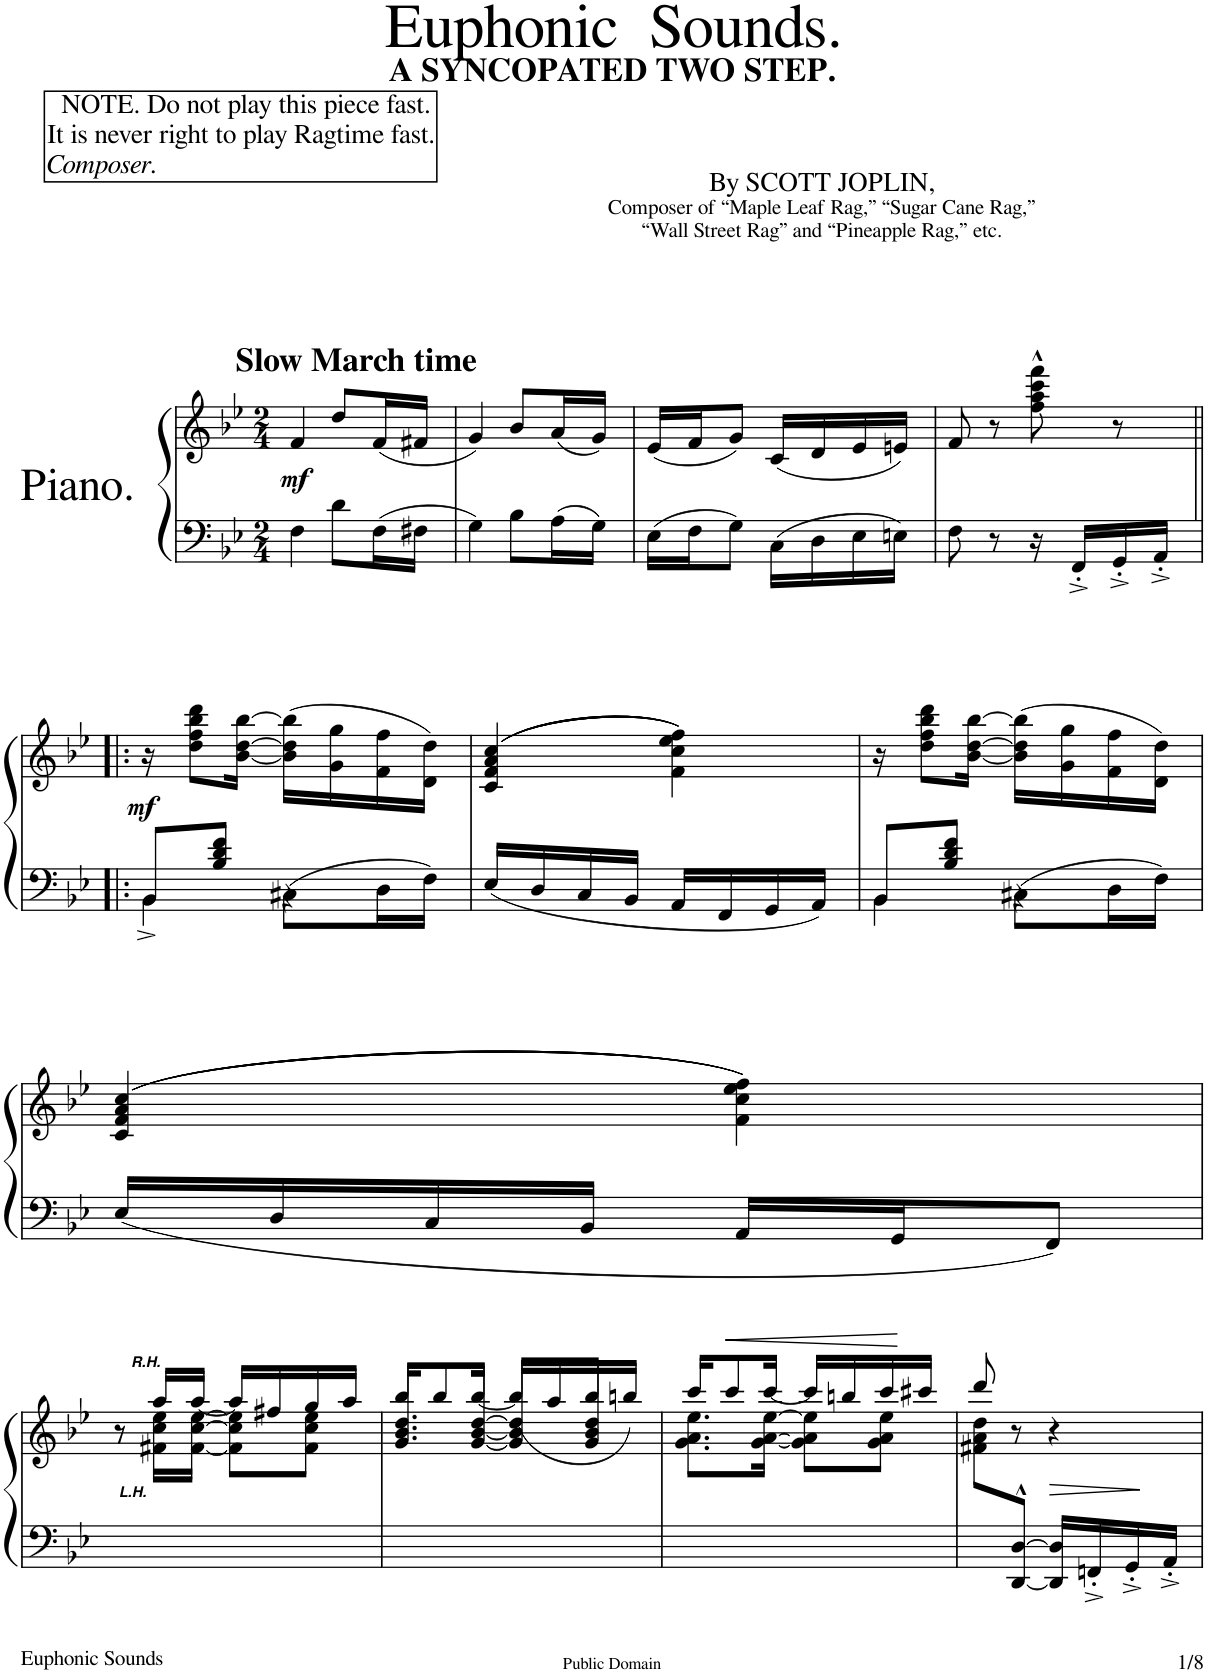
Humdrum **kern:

**kern	**kern	**dynam
*part1	*part1	*part1
*staff2	*staff1	*staff1/2
*I"Piano.	*	*
*I'Pno	*	*
*clefF4	*clefG2	*
*k[b-e-]	*k[b-e-]	*
*B-:	*B-:	*
*M2/4	*M2/4	*
=1	=1	=1
!	!LO:TX:a:B:t=Slow March time	!
!	!	!LO:DY:b
4F\	4f/	mf
8d\L	8dd/L	.
16F\L	(16f/L	.
16F#X\JJ	16f#X/JJ	.
=2	=2	=2
4G\	4g/)	.
8B-\L	8b-/L	.
16A\L	(16a/L	.
16G\JJ	16g/JJ)	.
=3	=3	=3
16E-\LL	(16e-/LL	.
16F\J	16f/J	.
8G\J	8g/J)	.
16C\LL	(16c/LL	.
16D\	16d/	.
16E-\	16e-/	.
16En\JJ	16en/JJ)	.
=4	=4	=4
8F\	8f/	.
8r	8r	.
16r	8ff\^^ 8aa\^^ 8ccc\^^ 8fff\^^	.
16FF'^/LL	.	.
16GG'^/	8r	.
16AA'^/JJ	.	.
!!LO:LB:g=z
=5!|:	=5!|:	=5!|:
*^	*	*
!	!	!	!LO:DY:b
8BB-/L	4BB-^<\	16r	mf
.	.	8dd\ 8ff\ 8bb-\ 8ddd\L	.
8B-/ 8d/ 8f/J	.	.	.
.	.	[16b-\ [16dd\ [16bb-\Jk	.
8C#X\L	4r	(16b-\] 16dd\] 16bb-\]LL	.
.	.	16g\ 16gg\	.
16D\L	.	16f\ 16ff\	.
16F\JJ	.	16d\ 16dd\JJ)	.
*v	*v	*	*
=6	=6	=6
16E-/LL	((((4c/ 4f/ 4a/ 4cc/	.
16D/	.	.
16C/	.	.
16BB-/JJ	.	.
16AA/LL	4f\ 4cc\ 4ee-\ 4ff\))))	.
16FF/	.	.
16GG/	.	.
16AA/JJ	.	.
=7	=7	=7
*^	*	*
8BB-/L	4BB-\	16r	.
.	.	8dd\ 8ff\ 8bb-\ 8ddd\L	.
8B-/ 8d/ 8f/J	.	.	.
.	.	[16b-\ [16dd\ [16bb-\Jk	.
8C#X\L	4r	(16b-\] 16dd\] 16bb-\]LL	.
.	.	16g\ 16gg\	.
16D\L	.	16f\ 16ff\	.
16F\JJ	.	16d\ 16dd\JJ)	.
*v	*v	*	*
!!LO:LB:g=z
=8	=8	=8
16E-/LL	((((4c/ 4f/ 4a/ 4cc/	.
16D/	.	.
16C/	.	.
16BB-/JJ	.	.
16AA/LL	4f\ 4cc\ 4ee-\ 4ff\))))	.
16GG/J	.	.
8FF/J	.	.
!!LO:LB:g=z
=9	=9	=9
*	*^	*
8r	8r	8ryy	.
!	!LO:TX:a:Bi:t=R.H.	!	!
!LO:TX:a:Bi:t=L.H.	!	!	!
4.ryy	16aa/LL	16f#X\ 16cc\ 16ee-\LL	.
.	[16aa/JJ	[16f#\ [16cc\ [16ee-\JJ	.
.	16aa/LL]	8f#\] 8cc\] 8ee-\]L	.
.	16ff#X/	.	.
.	16gg/	8f#\ 8cc\ 8ee-\J	.
.	16aa/JJ	.	.
=10	=10	=10	=10
2ryy	16bb-/KL	8.g/ 8.b-/ 8.dd/L	.
.	8bb-/	.	.
.	[16bb-/Jk	[16g/ [16b-/ [16dd/Jk	.
.	(16bb-/LL]	8g/] 8b-/] 8dd/]L	.
.	16aa/	.	.
.	16bb-/	8g/ 8b-/ 8dd/J	.
.	16bbn/JJ)	.	.
=11	=11	=11	=11
2ryy	16ccc/KL	8.g\ 8.a\ 8.ee-\L	.
!	!	!	!LO:HP:b
.	8ccc/	.	<
.	[16ccc/Jk	[16g\ [16a\ [16ee-\Jk	.
.	16ccc/LL]	8g\] 8a\] 8ee-\]L	.
.	16bbn/	.	.
.	16ccc/	8g\ 8a\ 8ee-\J	.
.	16ccc#X/JJ	.	[
=12	=12	=12	=12
8ryy	8ddd/	8f#X\ 8a\ 8dd\L	.
[8DD/^^ [8D/^^J	8r	4.ryy	.
!	!	!	!LO:HP:b
16DD/] 16D/]LL	4r	.	>
16FFn'^/	.	.	.
16GG'^/	.	.	.
16AA'^/JJ	.	.	.
*	*v	*v	*
.	.	]
=	=	=
*-	*-	*-
